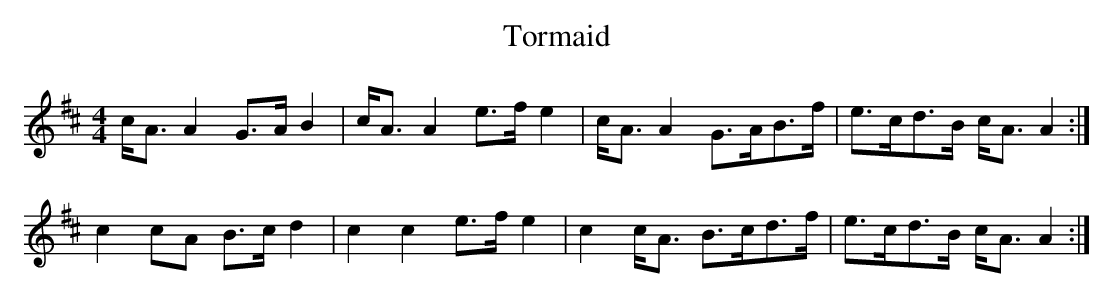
X:1
T:Tormaid
L:1/8
M:4/4
K:Amix
c<A A2 G>A B2 | c<A A2 e>f e2 | c<A A2 G>AB>f | e>cd>B c<A A2 :|
c2  cA B>c d2 | c2  c2 e>f e2 | c2 c<A B>cd>f | e>cd>B c<A A2 :|
